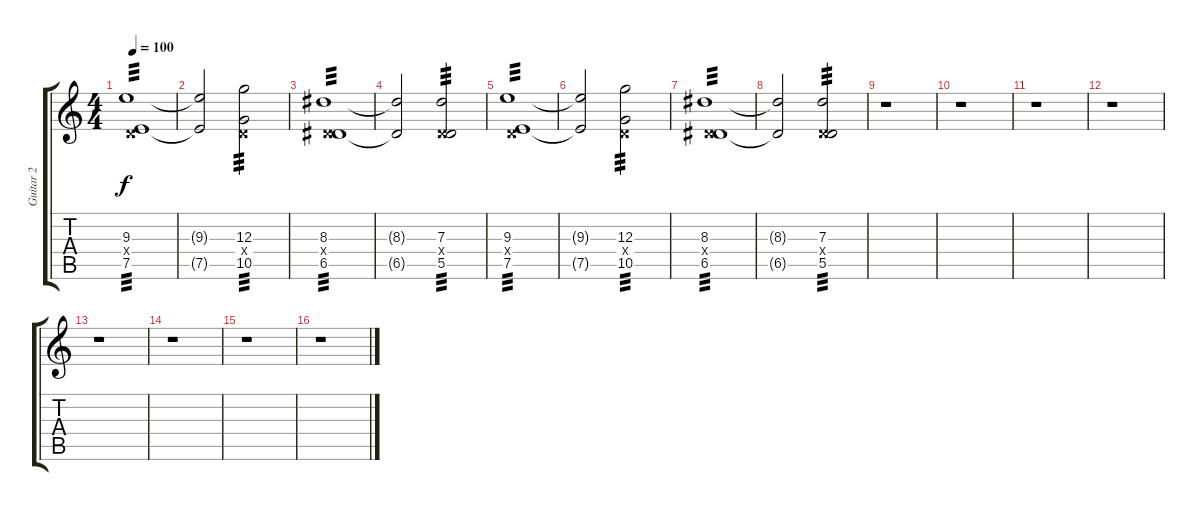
\track ("Guitar 2" "Guitar 2") {instrument distortionguitar}
\staff {score tabs}
\tuning (E4 B3 G3 D3 A2 E2) {hide}
\ts (4 4)
\tempo 100
\clef g2
\ks c
(9.3 0.4{x} 7.5).1{tp 3 dy f} |
(9.3{t} 7.5{t}).2 (12.3 0.4{x} 10.5).2{tp 3} |
(8.3 0.4{x} 6.5).1{tp 3} |
(8.3{t} 6.5{t}).2 (7.3 0.4{x} 5.5).2{tp 3} |
(9.3 0.4{x} 7.5).1{tp 3} |
(9.3{t} 7.5{t}).2 (12.3 0.4{x} 10.5).2{tp 3} |
(8.3 0.4{x} 6.5).1{tp 3} |
(8.3{t} 6.5{t}).2 (7.3 0.4{x} 5.5).2{tp 3} |
r.1 |
r.1 |
r.1 |
r.1 |
r.1 |
r.1 |
r.1 |
r.1
